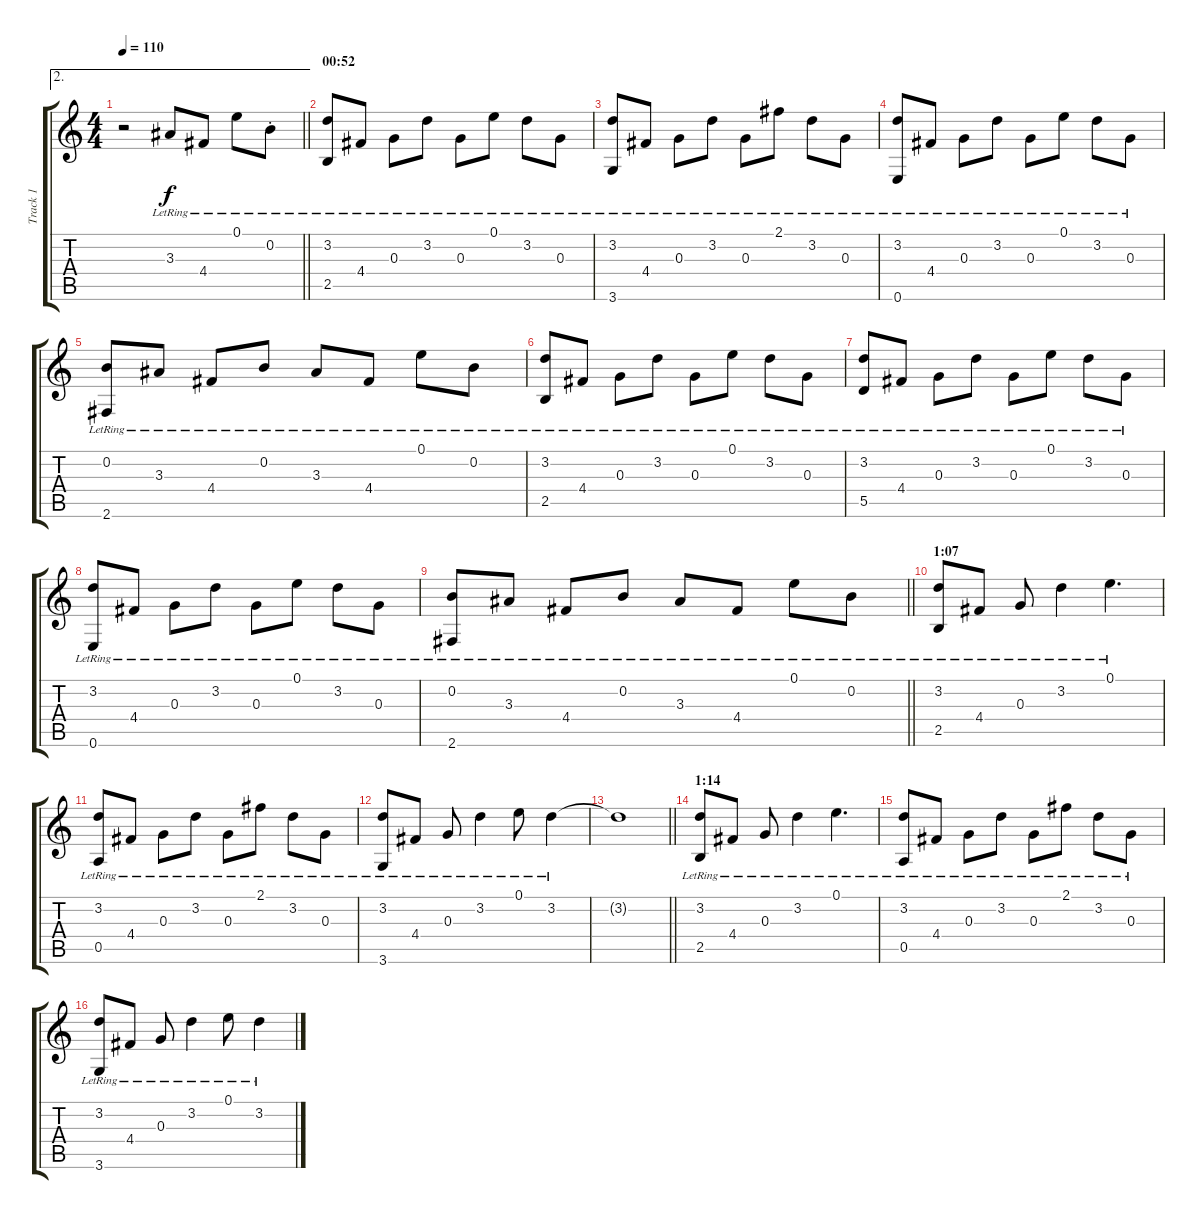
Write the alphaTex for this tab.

\track ("Track 1" "Track 1") {instrument acousticguitarsteel}
\staff {score tabs}
\tuning (E4 B3 G3 D3 A2 E2) {hide}
\ae 2
\ts (4 4)
\tempo 110
\clef g2
\barLineRight lightlight
\ks c
r.2{dy f} 3.3{lr}.8 4.4{lr}.8 0.1{lr}.8 0.2{st lr}.8 |
\section ("" "00:52")
(3.2{lr} 2.5{lr}).8 4.4{lr}.8 0.3{lr}.8 3.2{lr}.8 0.3{lr}.8 0.1{lr}.8 3.2{lr}.8 0.3{lr}.8 |
(3.2{lr} 3.6{lr}).8 4.4{lr}.8 0.3{lr}.8 3.2{lr}.8 0.3{lr}.8 2.1{lr}.8 3.2{lr}.8 0.3{lr}.8 |
(3.2{lr} 0.6{lr}).8 4.4{lr}.8 0.3{lr}.8 3.2{lr}.8 0.3{lr}.8 0.1{lr}.8 3.2{lr}.8 0.3{lr}.8 |
(0.2{lr} 2.6{lr}).8 3.3{lr}.8 4.4{lr}.8 0.2{lr}.8 3.3{lr}.8 4.4{lr}.8 0.1{lr}.8 0.2{lr}.8 |
(3.2{lr} 2.5{lr}).8 4.4{lr}.8 0.3{lr}.8 3.2{lr}.8 0.3{lr}.8 0.1{lr}.8 3.2{lr}.8 0.3{lr}.8 |
(3.2{lr} 5.5{lr}).8 4.4{lr}.8 0.3{lr}.8 3.2{lr}.8 0.3{lr}.8 0.1{lr}.8 3.2{lr}.8 0.3{lr}.8 |
(3.2{lr} 0.6{lr}).8 4.4{lr}.8 0.3{lr}.8 3.2{lr}.8 0.3{lr}.8 0.1{lr}.8 3.2{lr}.8 0.3{lr}.8 |
\barLineRight lightlight
(0.2{lr} 2.6{lr}).8 3.3{lr}.8 4.4{lr}.8 0.2{lr}.8 3.3{lr}.8 4.4{lr}.8 0.1{lr}.8 0.2{lr}.8 |
\section ("" "1:07")
(3.2{lr} 2.5{lr}).8 4.4{lr}.8 0.3{lr}.8 3.2{lr}.4 0.1{lr}.4{d} |
(3.2{lr} 0.5{lr}).8 4.4{lr}.8 0.3{lr}.8 3.2{lr}.8 0.3{lr}.8 2.1{lr}.8 3.2{lr}.8 0.3{lr}.8 |
(3.2{lr} 3.6{lr}).8 4.4{lr}.8 0.3{lr}.8 3.2{lr}.4 0.1{lr}.8 3.2{lr}.4 |
\barLineRight lightlight
3.2{t}.1 |
\section ("" "1:14")
(3.2{lr} 2.5{lr}).8 4.4{lr}.8 0.3{lr}.8 3.2{lr}.4 0.1{lr}.4{d} |
(3.2{lr} 0.5{lr}).8 4.4{lr}.8 0.3{lr}.8 3.2{lr}.8 0.3{lr}.8 2.1{lr}.8 3.2{lr}.8 0.3{lr}.8 |
(3.2{lr} 3.6{lr}).8 4.4{lr}.8 0.3{lr}.8 3.2{lr}.4 0.1{lr}.8 3.2{lr}.4
